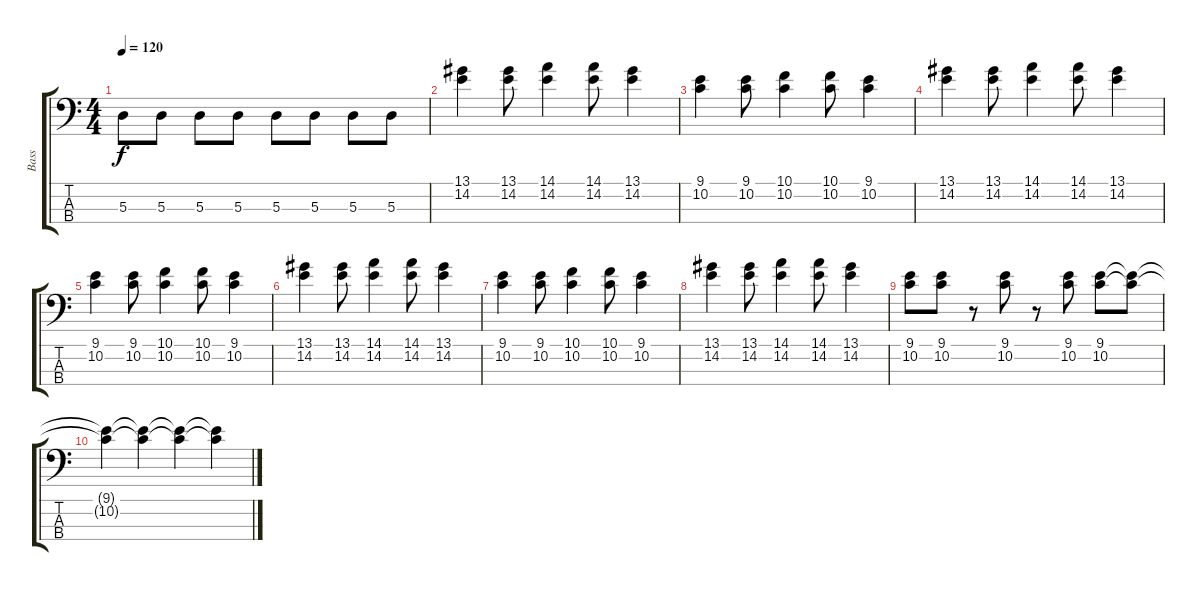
\track ("Bass" "Bass") {instrument electricbasspick}
\staff {score tabs}
\tuning (G2 D2 A1 E1) {hide}
\ts (4 4)
\tempo 120
\clef f4
\ks c
5.3.8{dy f} 5.3.8 5.3.8 5.3.8 5.3.8 5.3.8 5.3.8 5.3.8 |
(13.1 14.2).4 (13.1 14.2).8 (14.1 14.2).4 (14.1 14.2).8 (13.1 14.2).4 |
(9.1 10.2).4 (9.1 10.2).8 (10.1 10.2).4 (10.1 10.2).8 (9.1 10.2).4 |
(13.1 14.2).4 (13.1 14.2).8 (14.1 14.2).4 (14.1 14.2).8 (13.1 14.2).4 |
(9.1 10.2).4 (9.1 10.2).8 (10.1 10.2).4 (10.1 10.2).8 (9.1 10.2).4 |
(13.1 14.2).4 (13.1 14.2).8 (14.1 14.2).4 (14.1 14.2).8 (13.1 14.2).4 |
(9.1 10.2).4 (9.1 10.2).8 (10.1 10.2).4 (10.1 10.2).8 (9.1 10.2).4 |
(13.1 14.2).4 (13.1 14.2).8 (14.1 14.2).4 (14.1 14.2).8 (13.1 14.2).4 |
(9.1 10.2).8 (9.1 10.2).8 r.8 (9.1 10.2).8 r.8 (9.1 10.2).8 (9.1 10.2).8 (9.1{t} 10.2{t}).8 |
(9.1{t} 10.2{t}).4 (9.1{t} 10.2{t}).4 (9.1{t} 10.2{t}).4 (9.1{t} 10.2{t}).4
